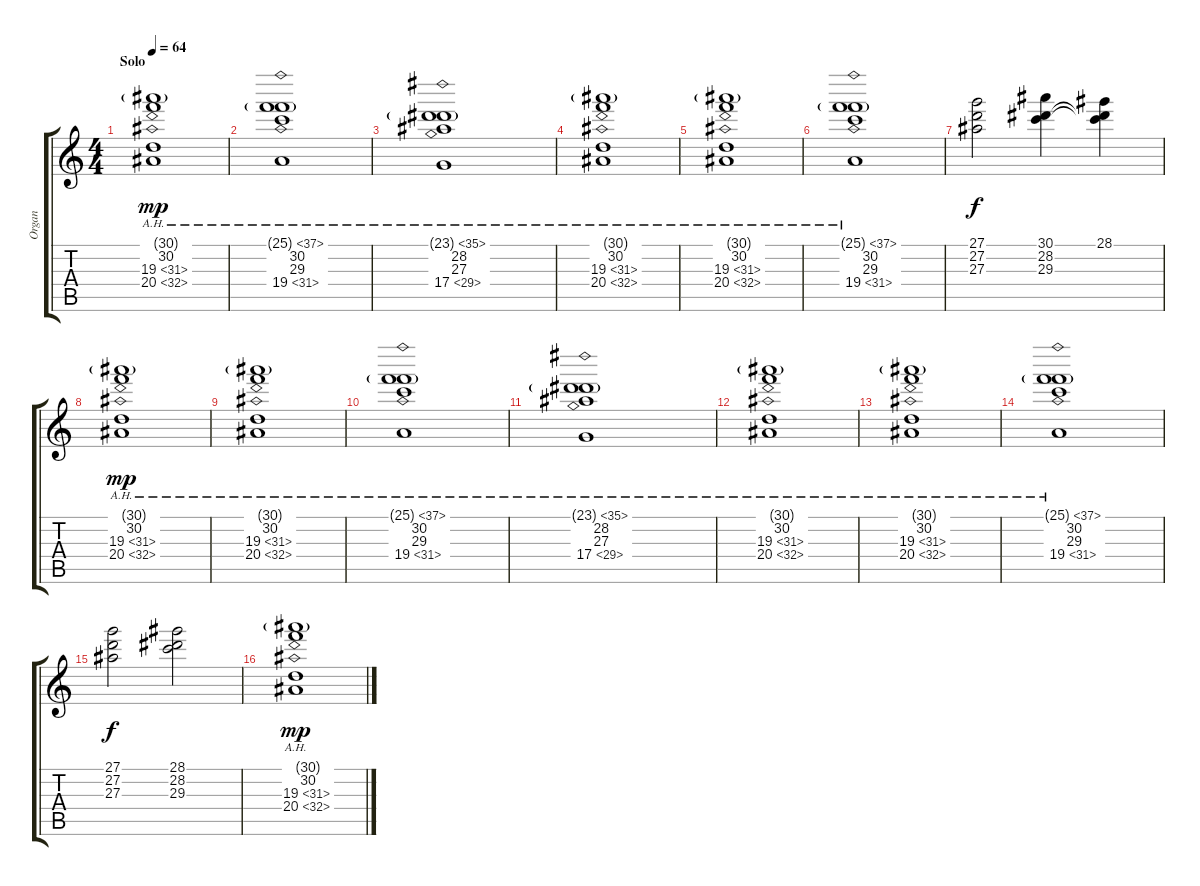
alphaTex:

\track ("Organ" "Organ") {instrument rockorgan}
\staff {score tabs}
\tuning (E4 B3 G3 D3 A2 E2) {hide}
\ts (4 4)
\section ("" "Solo")
\tempo 64
\clef g2
\ks c
(30.1{g} 30.2 19.3{ah 12} 20.4{ah 12}).1{dy mp} |
(25.1{ah 12 g} 30.2 29.3 19.4{ah 12}).1 |
(23.1{ah 12 g} 28.2 27.3 17.4{ah 12}).1 |
(30.1{g} 30.2 19.3{ah 12} 20.4{ah 12}).1 |
(30.1{g} 30.2 19.3{ah 12} 20.4{ah 12}).1 |
(25.1{ah 12 g} 30.2 29.3 19.4{ah 12}).1 |
(27.1 27.2 27.3).2{dy f} (30.1 28.2 29.3).4 (28.1 28.2{t} 29.3{t}).4 |
(30.1{g} 30.2 19.3{ah 12} 20.4{ah 12}).1{dy mp} |
(30.1{g} 30.2 19.3{ah 12} 20.4{ah 12}).1 |
(25.1{ah 12 g} 30.2 29.3 19.4{ah 12}).1 |
(23.1{ah 12 g} 28.2 27.3 17.4{ah 12}).1 |
(30.1{g} 30.2 19.3{ah 12} 20.4{ah 12}).1 |
(30.1{g} 30.2 19.3{ah 12} 20.4{ah 12}).1 |
(25.1{ah 12 g} 30.2 29.3 19.4{ah 12}).1 |
(27.1 27.2 27.3).2{dy f} (28.1 28.2 29.3).2 |
(30.1{g} 30.2 19.3{ah 12} 20.4{ah 12}).1{dy mp}
